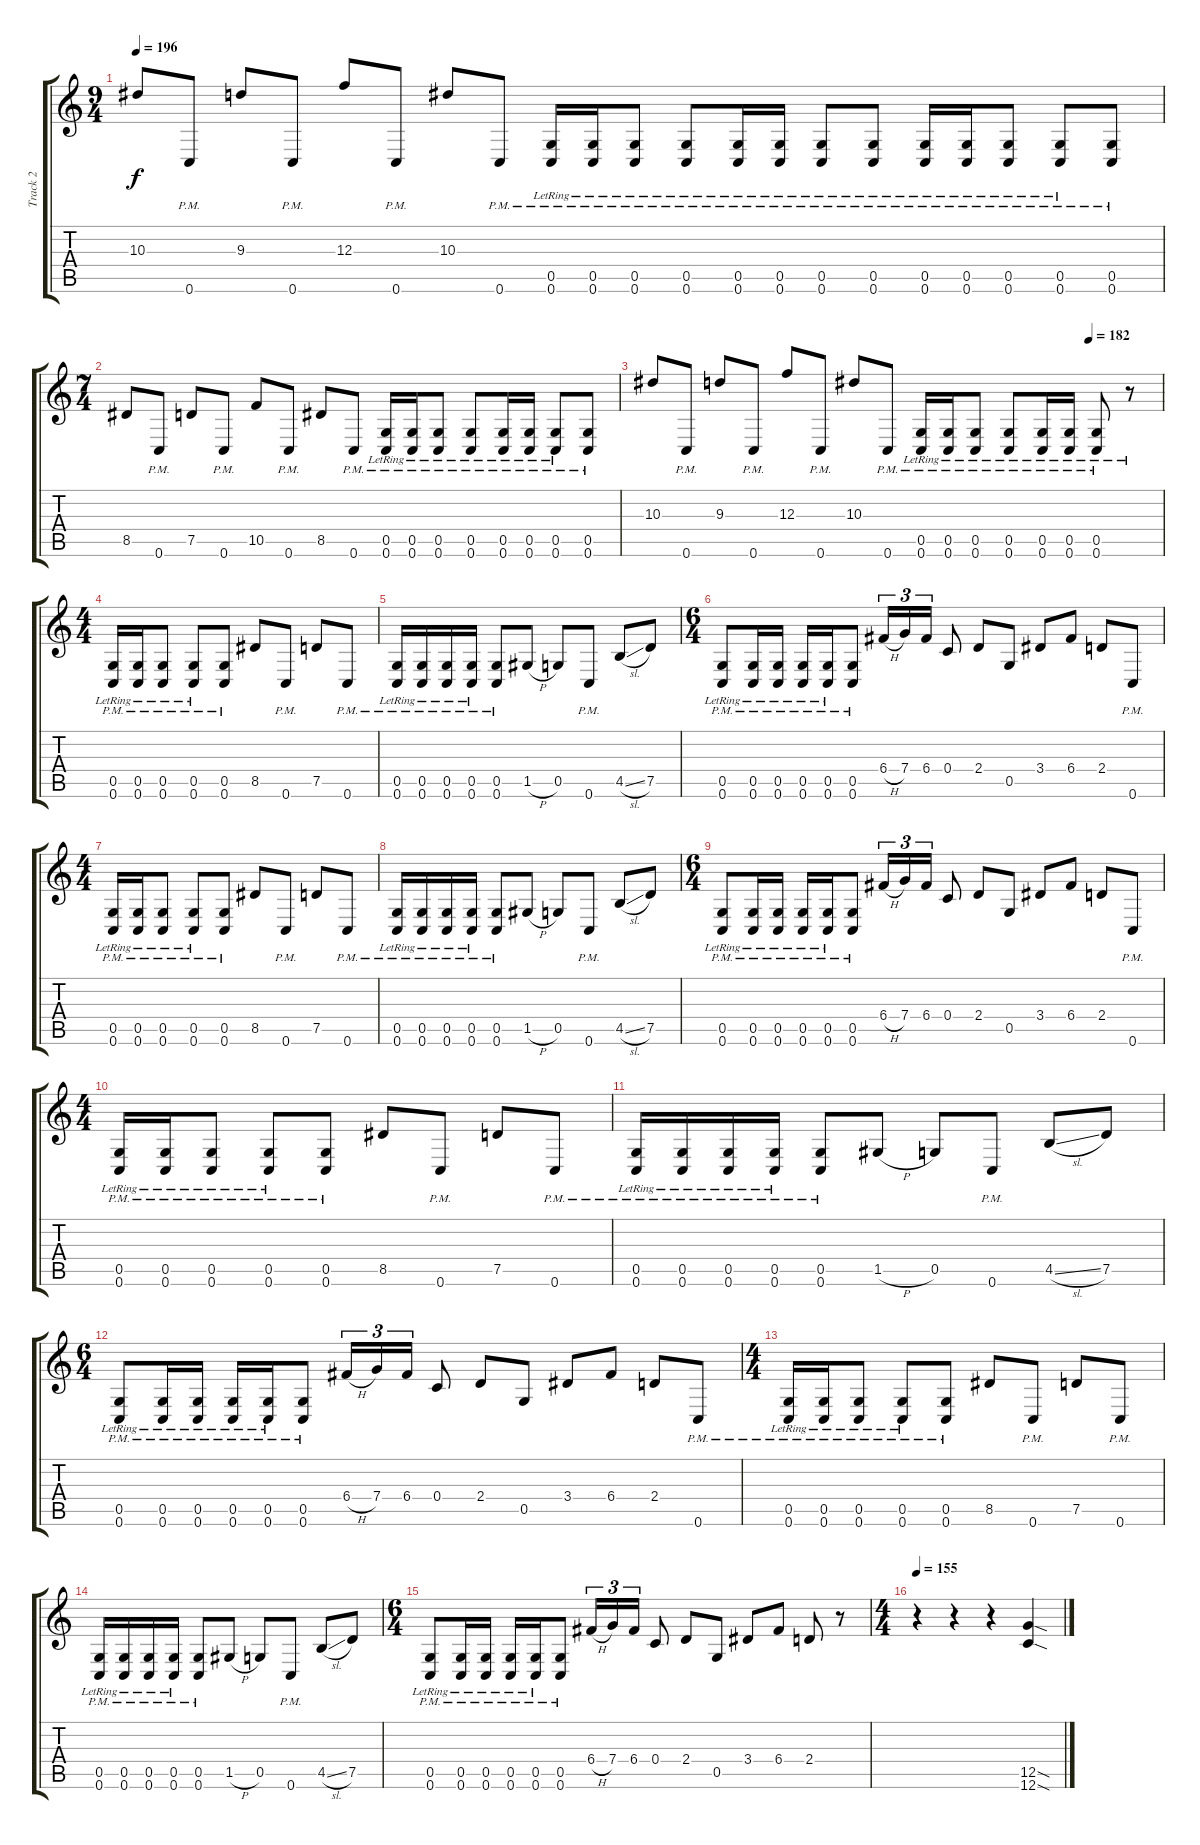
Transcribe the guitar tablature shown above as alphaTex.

\track ("Track 2" "Track 2") {instrument overdrivenguitar}
\staff {score tabs}
\tuning (D4 A3 F3 C3 G2 C2) {hide}
\ts (9 4)
\tempo 196
\clef g2
\ks c
10.3.8{dy f} 0.6{pm}.8 9.3.8 0.6{pm}.8 12.3.8 0.6{pm}.8 10.3.8 0.6{pm}.8 (0.5{pm lr} 0.6{pm lr}).16 (0.5{pm lr} 0.6{pm lr}).16 (0.5{pm lr} 0.6{pm lr}).8 (0.5{pm lr} 0.6{pm lr}).8 (0.5{pm lr} 0.6{pm lr}).16 (0.5{pm lr} 0.6{pm lr}).16 (0.5{pm lr} 0.6{pm lr}).8 (0.5{pm lr} 0.6{pm lr}).8 (0.5{pm lr} 0.6{pm lr}).16 (0.5{pm lr} 0.6{pm lr}).16 (0.5{pm lr} 0.6{pm lr}).8 (0.5{pm lr} 0.6{pm lr}).8 (0.5{pm} 0.6{pm}).8 |
\ts (7 4)
8.5.8 0.6{pm}.8 7.5.8 0.6{pm}.8 10.5.8 0.6{pm}.8 8.5.8 0.6{pm}.8 (0.5{pm lr} 0.6{pm lr}).16 (0.5{pm lr} 0.6{pm lr}).16 (0.5{pm lr} 0.6{pm lr}).8 (0.5{pm lr} 0.6{pm lr}).8 (0.5{pm lr} 0.6{pm lr}).16 (0.5{pm lr} 0.6{pm lr}).16 (0.5{pm lr} 0.6{pm lr}).8 (0.5{pm} 0.6{pm}).8 |
\tempo (182 0.8571428571428571)
10.3.8 0.6{pm}.8 9.3.8 0.6{pm}.8 12.3.8 0.6{pm}.8 10.3.8 0.6{pm}.8 (0.5{pm lr} 0.6{pm lr}).16 (0.5{pm lr} 0.6{pm lr}).16 (0.5{pm lr} 0.6{pm lr}).8 (0.5{pm lr} 0.6{pm lr}).8 (0.5{pm lr} 0.6{pm lr}).16 (0.5{pm lr} 0.6{pm lr}).16 (0.5{pm lr} 0.6{pm lr}).8 r.8 |
\ts (4 4)
(0.5{pm lr} 0.6{pm lr}).16 (0.5{pm lr} 0.6{pm lr}).16 (0.5{pm lr} 0.6{pm lr}).8 (0.5{pm lr} 0.6{pm lr}).8 (0.5{pm} 0.6{pm}).8 8.5.8 0.6{pm}.8 7.5.8 0.6{pm}.8 |
(0.5{pm lr} 0.6{pm lr}).16 (0.5{pm lr} 0.6{pm lr}).16 (0.5{pm lr} 0.6{pm lr}).16 (0.5{pm lr} 0.6{pm lr}).16 (0.5{pm} 0.6{pm}).8 1.5{h}.8 0.5.8 0.6{pm}.8 4.5{sl}.8 7.5.8 |
\ts (6 4)
(0.5{pm lr} 0.6{pm lr}).8 (0.5{pm lr} 0.6{pm lr}).16 (0.5{pm lr} 0.6{pm lr}).16 (0.5{pm lr} 0.6{pm lr}).16 (0.5{pm lr} 0.6{pm lr}).16 (0.5{pm} 0.6{pm}).8 6.4{h}.16{tu (3 2)} 7.4.16{tu (3 2)} 6.4.16{tu (3 2)} 0.4.8 2.4.8 0.5.8 3.4.8 6.4.8 2.4.8 0.6{pm}.8 |
\ts (4 4)
(0.5{pm lr} 0.6{pm lr}).16 (0.5{pm lr} 0.6{pm lr}).16 (0.5{pm lr} 0.6{pm lr}).8 (0.5{pm lr} 0.6{pm lr}).8 (0.5{pm} 0.6{pm}).8 8.5.8 0.6{pm}.8 7.5.8 0.6{pm}.8 |
(0.5{pm lr} 0.6{pm lr}).16 (0.5{pm lr} 0.6{pm lr}).16 (0.5{pm lr} 0.6{pm lr}).16 (0.5{pm lr} 0.6{pm lr}).16 (0.5{pm} 0.6{pm}).8 1.5{h}.8 0.5.8 0.6{pm}.8 4.5{sl}.8 7.5.8 |
\ts (6 4)
(0.5{pm lr} 0.6{pm lr}).8 (0.5{pm lr} 0.6{pm lr}).16 (0.5{pm lr} 0.6{pm lr}).16 (0.5{pm lr} 0.6{pm lr}).16 (0.5{pm lr} 0.6{pm lr}).16 (0.5{pm} 0.6{pm}).8 6.4{h}.16{tu (3 2)} 7.4.16{tu (3 2)} 6.4.16{tu (3 2)} 0.4.8 2.4.8 0.5.8 3.4.8 6.4.8 2.4.8 0.6{pm}.8 |
\ts (4 4)
(0.5{pm lr} 0.6{pm lr}).16 (0.5{pm lr} 0.6{pm lr}).16 (0.5{pm lr} 0.6{pm lr}).8 (0.5{pm lr} 0.6{pm lr}).8 (0.5{pm} 0.6{pm}).8 8.5.8 0.6{pm}.8 7.5.8 0.6{pm}.8 |
(0.5{pm lr} 0.6{pm lr}).16 (0.5{pm lr} 0.6{pm lr}).16 (0.5{pm lr} 0.6{pm lr}).16 (0.5{pm lr} 0.6{pm lr}).16 (0.5{pm} 0.6{pm}).8 1.5{h}.8 0.5.8 0.6{pm}.8 4.5{sl}.8 7.5.8 |
\ts (6 4)
(0.5{pm lr} 0.6{pm lr}).8 (0.5{pm lr} 0.6{pm lr}).16 (0.5{pm lr} 0.6{pm lr}).16 (0.5{pm lr} 0.6{pm lr}).16 (0.5{pm lr} 0.6{pm lr}).16 (0.5{pm} 0.6{pm}).8 6.4{h}.16{tu (3 2)} 7.4.16{tu (3 2)} 6.4.16{tu (3 2)} 0.4.8 2.4.8 0.5.8 3.4.8 6.4.8 2.4.8 0.6{pm}.8 |
\ts (4 4)
(0.5{pm lr} 0.6{pm lr}).16 (0.5{pm lr} 0.6{pm lr}).16 (0.5{pm lr} 0.6{pm lr}).8 (0.5{pm lr} 0.6{pm lr}).8 (0.5{pm} 0.6{pm}).8 8.5.8 0.6{pm}.8 7.5.8 0.6{pm}.8 |
(0.5{pm lr} 0.6{pm lr}).16 (0.5{pm lr} 0.6{pm lr}).16 (0.5{pm lr} 0.6{pm lr}).16 (0.5{pm lr} 0.6{pm lr}).16 (0.5{pm} 0.6{pm}).8 1.5{h}.8 0.5.8 0.6{pm}.8 4.5{sl}.8 7.5.8 |
\ts (6 4)
(0.5{pm lr} 0.6{pm lr}).8 (0.5{pm lr} 0.6{pm lr}).16 (0.5{pm lr} 0.6{pm lr}).16 (0.5{pm lr} 0.6{pm lr}).16 (0.5{pm lr} 0.6{pm lr}).16 (0.5{pm} 0.6{pm}).8 6.4{h}.16{tu (3 2)} 7.4.16{tu (3 2)} 6.4.16{tu (3 2)} 0.4.8 2.4.8 0.5.8 3.4.8 6.4.8 2.4.8 r.8 |
\ts (4 4)
\tempo 155
r.4 r.4 r.4 (12.5{sod} 12.6{sod}).4
